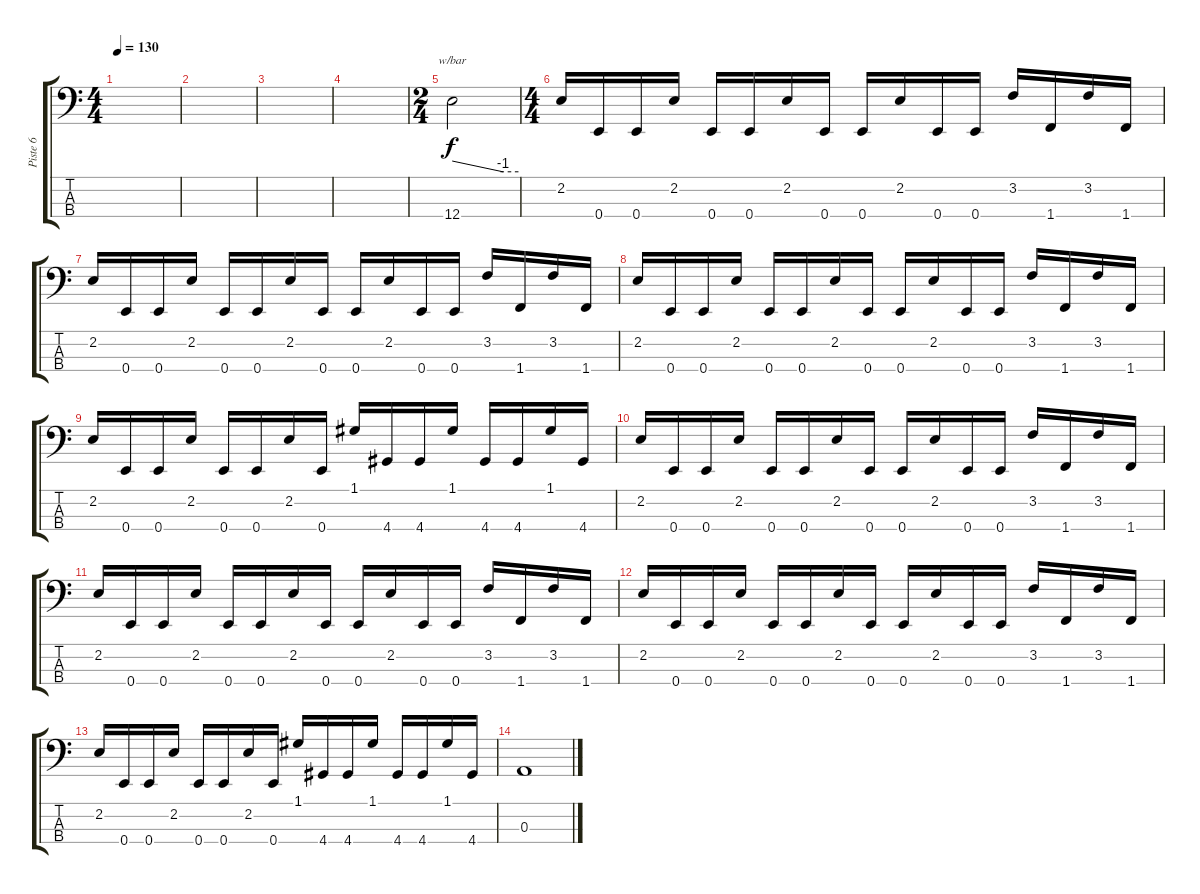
\track ("Piste 6" "Piste 6") {instrument electricbassfinger}
\staff {score tabs}
\tuning (G2 D2 A1 E1) {hide}
\ts (4 4)
\tempo 130
\clef f4
\ks c
|
|
|
|
\ts (2 4)
12.4.2{tbe (custom default 0 0 46 -4 60 -4)} |
\ts (4 4)
2.2.16 0.4.16 0.4.16 2.2.16 0.4.16 0.4.16 2.2.16 0.4.16 0.4.16 2.2.16 0.4.16 0.4.16 3.2.16 1.4.16 3.2.16 1.4.16 |
2.2.16 0.4.16 0.4.16 2.2.16 0.4.16 0.4.16 2.2.16 0.4.16 0.4.16 2.2.16 0.4.16 0.4.16 3.2.16 1.4.16 3.2.16 1.4.16 |
2.2.16 0.4.16 0.4.16 2.2.16 0.4.16 0.4.16 2.2.16 0.4.16 0.4.16 2.2.16 0.4.16 0.4.16 3.2.16 1.4.16 3.2.16 1.4.16 |
2.2.16 0.4.16 0.4.16 2.2.16 0.4.16 0.4.16 2.2.16 0.4.16 1.1.16 4.4.16 4.4.16 1.1.16 4.4.16 4.4.16 1.1.16 4.4.16 |
2.2.16 0.4.16 0.4.16 2.2.16 0.4.16 0.4.16 2.2.16 0.4.16 0.4.16 2.2.16 0.4.16 0.4.16 3.2.16 1.4.16 3.2.16 1.4.16 |
2.2.16 0.4.16 0.4.16 2.2.16 0.4.16 0.4.16 2.2.16 0.4.16 0.4.16 2.2.16 0.4.16 0.4.16 3.2.16 1.4.16 3.2.16 1.4.16 |
2.2.16 0.4.16 0.4.16 2.2.16 0.4.16 0.4.16 2.2.16 0.4.16 0.4.16 2.2.16 0.4.16 0.4.16 3.2.16 1.4.16 3.2.16 1.4.16 |
2.2.16 0.4.16 0.4.16 2.2.16 0.4.16 0.4.16 2.2.16 0.4.16 1.1.16 4.4.16 4.4.16 1.1.16 4.4.16 4.4.16 1.1.16 4.4.16 |
0.3.1
